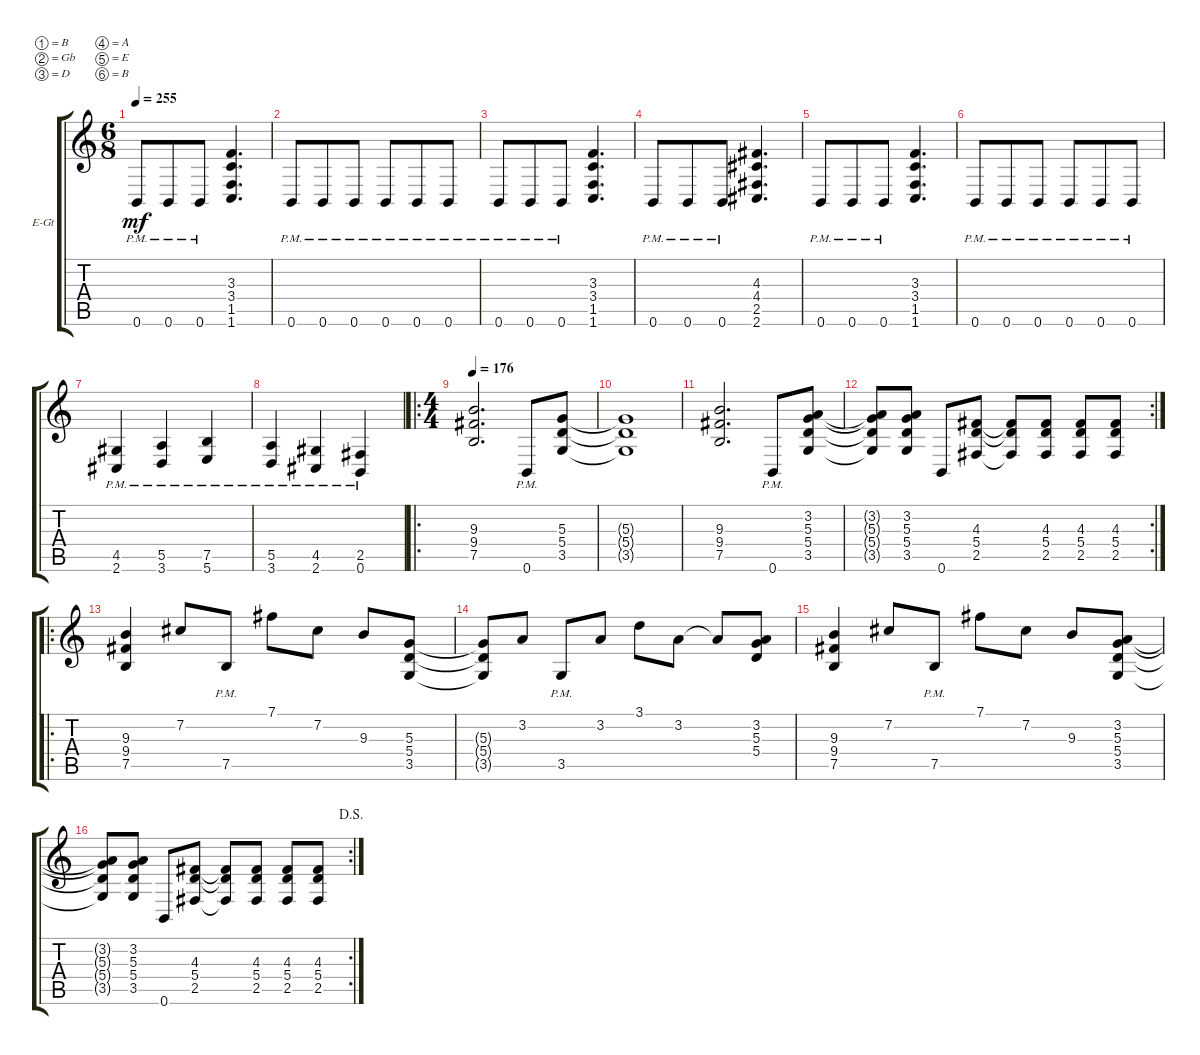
\bracketExtendMode groupsimilarinstruments
\firstSystemTrackNameOrientation horizontal
\otherSystemsTrackNameOrientation horizontal
\track ("Electric Guitar 1" "E-Gt") {instrument distortionguitar}
\staff {score tabs}
\tuning (B3 Gb3 D3 A2 E2 B1)
\ts (6 8)
\tempo 255
\clef g2
\ks c
0.6{pm}.8{dy mf} 0.6{pm}.8 0.6{pm}.8 (1.6 1.5 3.4 3.3).4{d} |
0.6{pm}.8 0.6{pm}.8 0.6{pm}.8 0.6{pm}.8 0.6{pm}.8 0.6{pm}.8 |
0.6{pm}.8 0.6{pm}.8 0.6{pm}.8 (1.6 1.5 3.4 3.3).4{d} |
0.6{pm}.8 0.6{pm}.8 0.6{pm}.8 (2.6 2.5 4.4 4.3).4{d} |
0.6{pm}.8 0.6{pm}.8 0.6{pm}.8 (1.6 1.5 3.4 3.3).4{d} |
0.6{pm}.8 0.6{pm}.8 0.6{pm}.8 0.6{pm}.8 0.6{pm}.8 0.6{pm}.8 |
(2.6{pm} 4.5{pm}).4 (3.6{pm} 5.5{pm}).4 (5.6{pm} 7.5{pm}).4 |
(3.6{pm} 5.5{pm}).4 (2.6{pm} 4.5{pm}).4 (0.6{pm} 2.5{pm}).4 |
\ro
\ts (4 4)
\tempo 176
(7.5 9.4 9.3).2{d} 0.6{pm}.8 (3.5 5.4 5.3).8 |
(5.3{t} 5.4{t} 3.5{t}).1 |
(7.5 9.4 9.3).2{d} 0.6{pm}.8 (3.5 5.4 5.3 3.2).8 |
\rc 2
(5.3{t} 5.4{t} 3.5{t} 3.2{t}).8 (3.5 5.4 5.3 3.2).8 0.6.8 (2.5 5.4 4.3).8 (2.5{t} 5.4{t} 4.3{t}).8 (2.5 5.4 4.3).8 (4.3 5.4 2.5).8 (4.3 5.4 2.5).8 |
\ro
(7.5 9.4 9.3).4 7.2.8 7.5{pm}.8 7.1.8 7.2.8 9.3.8 (3.5 5.4 5.3).8 |
(3.5{t} 5.4{t} 5.3{t}).8 3.2.8 3.5{pm}.8 3.2.8 3.1.8 3.2.8 3.2{t}.8 (5.4 5.3 3.2).8 |
(7.5 9.4 9.3).4 7.2.8 7.5{pm}.8 7.1.8 7.2.8 9.3.8 (3.5 5.4 5.3 3.2).8 |
\rc 2
\jump dalsegno
(5.3{t} 5.4{t} 3.5{t} 3.2{t}).8 (3.5 5.4 5.3 3.2).8 0.6.8 (2.5 5.4 4.3).8 (2.5{t} 5.4{t} 4.3{t}).8 (2.5 5.4 4.3).8 (4.3 5.4 2.5).8 (4.3 5.4 2.5).8
